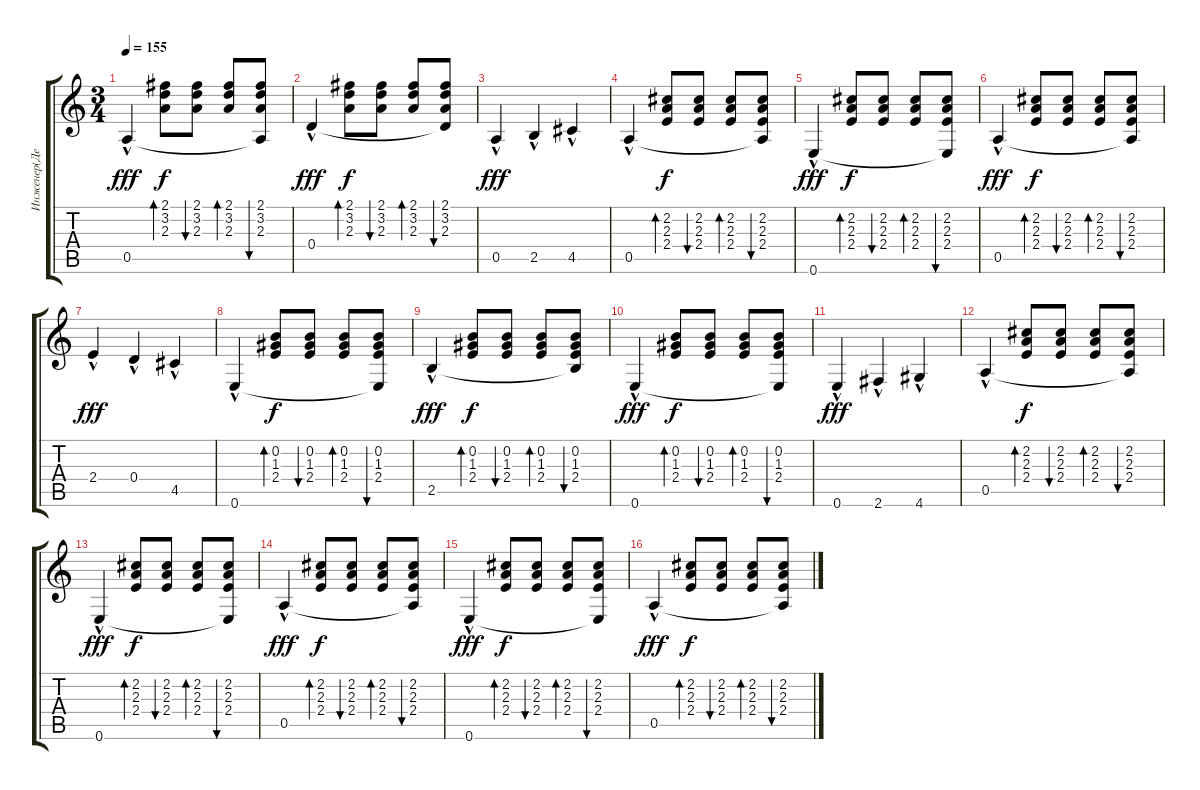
\track ("Инженер(Делл Конагер)" "Инженер(Де") {instrument acousticguitarsteel}
\staff {score tabs}
\tuning (E4 B3 G3 D3 A2 E2) {hide}
\ts (3 4)
\tempo 155
\clef g2
\ks c
0.5{hac}.4{dy fff} (2.1 3.2 2.3).8{bd 60 dy f} (2.1 3.2 2.3).8{bu 60} (2.1 3.2 2.3).8{bd 60} (2.1 3.2 2.3 0.5{t}).8{bu 60} |
0.4{hac}.4{dy fff} (2.1 3.2 2.3).8{bd 60 dy f} (2.1 3.2 2.3).8{bu 60} (2.1 3.2 2.3).8{bd 60} (2.1 3.2 2.3 0.4{t}).8{bu 60} |
0.5{hac}.4{dy fff} 2.5{hac}.4 4.5{hac}.4 |
0.5{hac}.4 (2.2 2.3 2.4).8{bd 60 dy f} (2.2 2.3 2.4).8{bu 60} (2.2 2.3 2.4).8{bd 60} (2.2 2.3 2.4 0.5{t}).8{bu 60} |
0.6{hac}.4{dy fff} (2.2 2.3 2.4).8{bd 60 dy f} (2.2 2.3 2.4).8{bu 60} (2.2 2.3 2.4).8{bd 60} (2.2 2.3 2.4 0.6{t}).8{bu 60} |
0.5{hac}.4{dy fff} (2.2 2.3 2.4).8{bd 60 dy f} (2.2 2.3 2.4).8{bu 60} (2.2 2.3 2.4).8{bd 60} (2.2 2.3 2.4 0.5{t}).8{bu 60} |
2.4{hac}.4{dy fff} 0.4{hac}.4 4.5{hac}.4 |
0.6{hac}.4 (0.2 1.3 2.4).8{bd 60 dy f} (0.2 1.3 2.4).8{bu 60} (0.2 1.3 2.4).8{bd 60} (0.2 1.3 2.4 0.6{t}).8{bu 60} |
2.5{hac}.4{dy fff} (0.2 1.3 2.4).8{bd 60 dy f} (0.2 1.3 2.4).8{bu 60} (0.2 1.3 2.4).8{bd 60} (0.2 1.3 2.4 2.5{t}).8{bu 60} |
0.6{hac}.4{dy fff} (0.2 1.3 2.4).8{bd 60 dy f} (0.2 1.3 2.4).8{bu 60} (0.2 1.3 2.4).8{bd 60} (0.2 1.3 2.4 0.6{t}).8{bu 60} |
0.6{hac}.4{dy fff} 2.6{hac}.4 4.6{hac}.4 |
0.5{hac}.4 (2.2 2.3 2.4).8{bd 60 dy f} (2.2 2.3 2.4).8{bu 60} (2.2 2.3 2.4).8{bd 60} (2.2 2.3 2.4 0.5{t}).8{bu 60} |
0.6{hac}.4{dy fff} (2.2 2.3 2.4).8{bd 60 dy f} (2.2 2.3 2.4).8{bu 60} (2.2 2.3 2.4).8{bd 60} (2.2 2.3 2.4 0.6{t}).8{bu 60} |
0.5{hac}.4{dy fff} (2.2 2.3 2.4).8{bd 60 dy f} (2.2 2.3 2.4).8{bu 60} (2.2 2.3 2.4).8{bd 60} (2.2 2.3 2.4 0.5{t}).8{bu 60} |
0.6{hac}.4{dy fff} (2.2 2.3 2.4).8{bd 60 dy f} (2.2 2.3 2.4).8{bu 60} (2.2 2.3 2.4).8{bd 60} (2.2 2.3 2.4 0.6{t}).8{bu 60} |
0.5{hac}.4{dy fff} (2.2 2.3 2.4).8{bd 60 dy f} (2.2 2.3 2.4).8{bu 60} (2.2 2.3 2.4).8{bd 60} (2.2 2.3 2.4 0.5{t}).8{bu 60}
